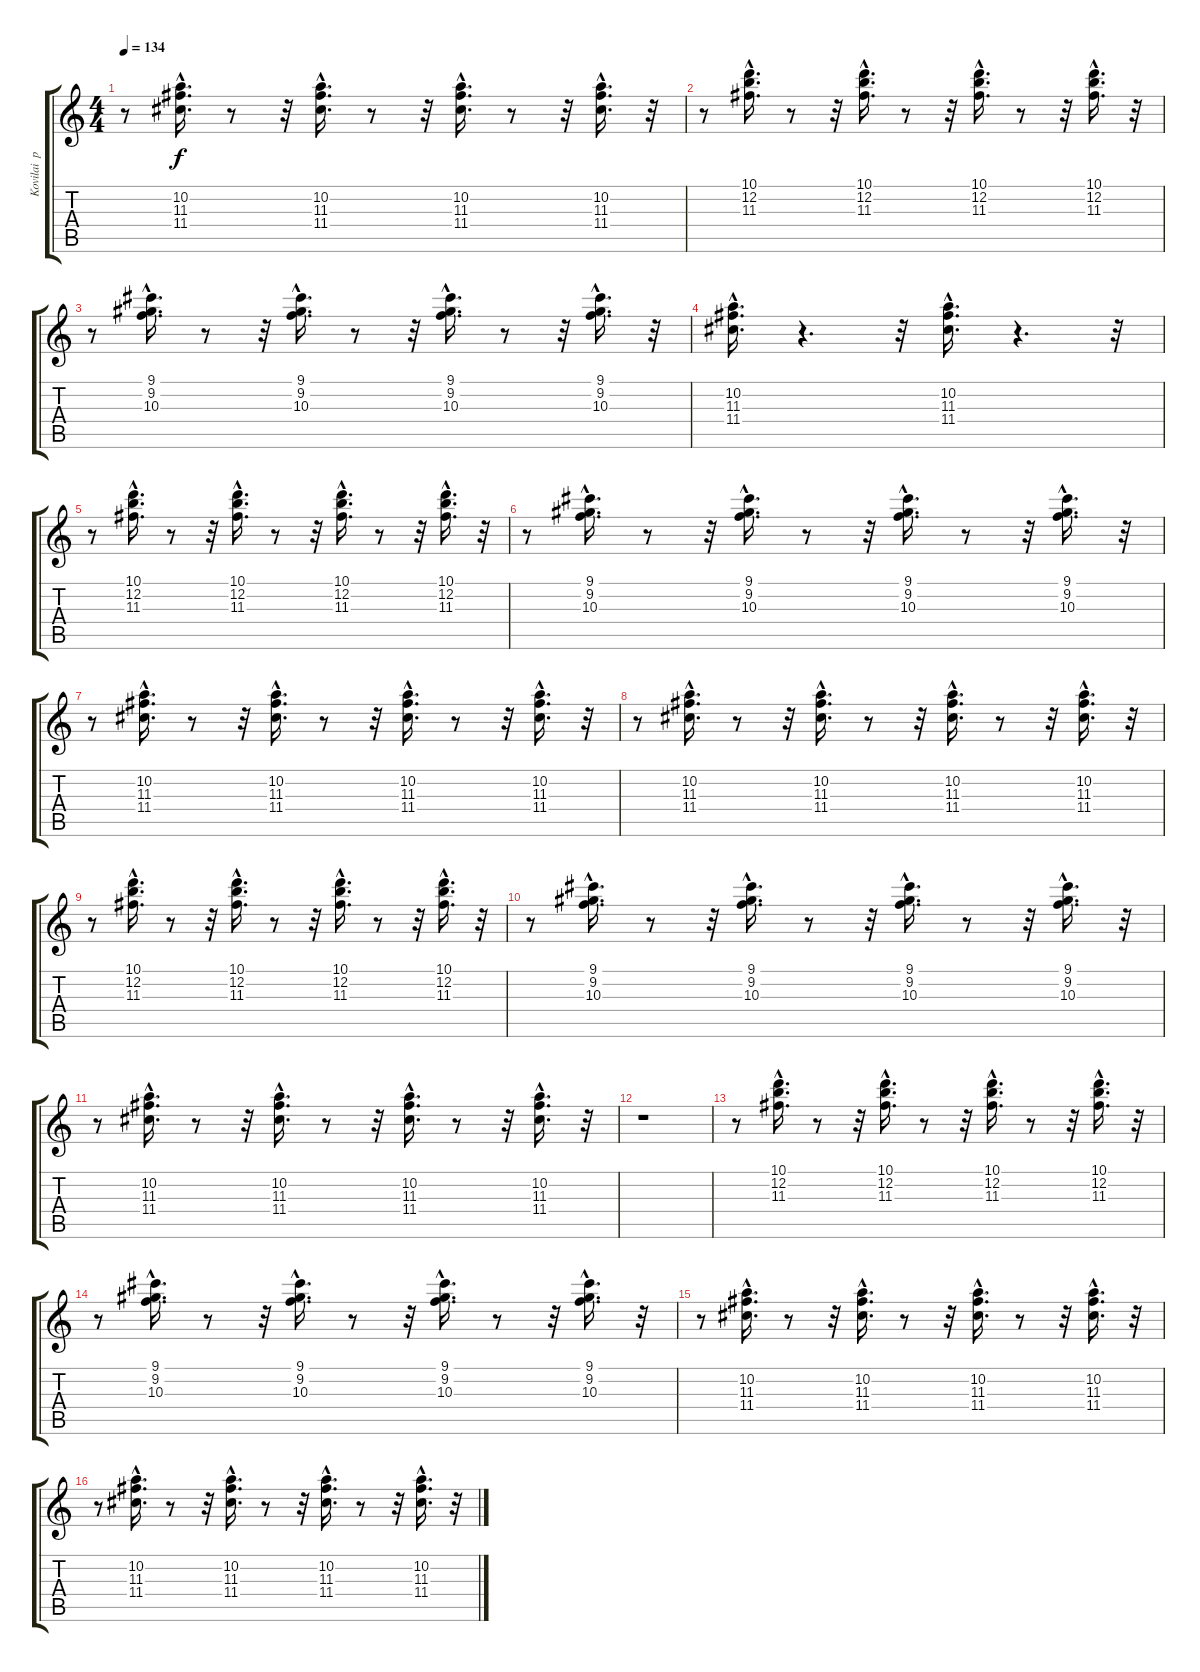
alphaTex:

\track ("Kovilai  po tihonechky:" "Kovilai  p") {instrument acousticguitarsteel}
\staff {score tabs}
\tuning (E4 B3 G3 D3 A2 E2) {hide}
\ts (4 4)
\tempo 134
\clef g2
\ks c
r.8{dy f} (10.2{hac} 11.3{hac} 11.4{hac}).16{d} r.8 r.32 (10.2{hac} 11.3{hac} 11.4{hac}).16{d} r.8 r.32 (10.2{hac} 11.3{hac} 11.4{hac}).16{d} r.8 r.32 (10.2{hac} 11.3{hac} 11.4{hac}).16{d} r.32 |
r.8 (10.1{hac} 12.2{hac} 11.3{hac}).16{d} r.8 r.32 (10.1{hac} 12.2{hac} 11.3{hac}).16{d} r.8 r.32 (10.1{hac} 12.2{hac} 11.3{hac}).16{d} r.8 r.32 (10.1{hac} 12.2{hac} 11.3{hac}).16{d} r.32 |
r.8 (9.1{hac} 9.2{hac} 10.3{hac}).16{d} r.8 r.32 (9.1{hac} 9.2{hac} 10.3{hac}).16{d} r.8 r.32 (9.1{hac} 9.2{hac} 10.3{hac}).16{d} r.8 r.32 (9.1{hac} 9.2{hac} 10.3{hac}).16{d} r.32 |
(10.2{hac} 11.3{hac} 11.4{hac}).16{d} r.4{d} r.32 (10.2{hac} 11.3{hac} 11.4{hac}).16{d} r.4{d} r.32 |
r.8 (10.1{hac} 12.2{hac} 11.3{hac}).16{d} r.8 r.32 (10.1{hac} 12.2{hac} 11.3{hac}).16{d} r.8 r.32 (10.1{hac} 12.2{hac} 11.3{hac}).16{d} r.8 r.32 (10.1{hac} 12.2{hac} 11.3{hac}).16{d} r.32 |
r.8 (9.1{hac} 9.2{hac} 10.3{hac}).16{d} r.8 r.32 (9.1{hac} 9.2{hac} 10.3{hac}).16{d} r.8 r.32 (9.1{hac} 9.2{hac} 10.3{hac}).16{d} r.8 r.32 (9.1{hac} 9.2{hac} 10.3{hac}).16{d} r.32 |
r.8 (10.2{hac} 11.3{hac} 11.4{hac}).16{d} r.8 r.32 (10.2{hac} 11.3{hac} 11.4{hac}).16{d} r.8 r.32 (10.2{hac} 11.3{hac} 11.4{hac}).16{d} r.8 r.32 (10.2{hac} 11.3{hac} 11.4{hac}).16{d} r.32 |
r.8 (10.2{hac} 11.3{hac} 11.4{hac}).16{d} r.8 r.32 (10.2{hac} 11.3{hac} 11.4{hac}).16{d} r.8 r.32 (10.2{hac} 11.3{hac} 11.4{hac}).16{d} r.8 r.32 (10.2{hac} 11.3{hac} 11.4{hac}).16{d} r.32 |
r.8 (10.1{hac} 12.2{hac} 11.3{hac}).16{d} r.8 r.32 (10.1{hac} 12.2{hac} 11.3{hac}).16{d} r.8 r.32 (10.1{hac} 12.2{hac} 11.3{hac}).16{d} r.8 r.32 (10.1{hac} 12.2{hac} 11.3{hac}).16{d} r.32 |
r.8 (9.1{hac} 9.2{hac} 10.3{hac}).16{d} r.8 r.32 (9.1{hac} 9.2{hac} 10.3{hac}).16{d} r.8 r.32 (9.1{hac} 9.2{hac} 10.3{hac}).16{d} r.8 r.32 (9.1{hac} 9.2{hac} 10.3{hac}).16{d} r.32 |
r.8 (10.2{hac} 11.3{hac} 11.4{hac}).16{d} r.8 r.32 (10.2{hac} 11.3{hac} 11.4{hac}).16{d} r.8 r.32 (10.2{hac} 11.3{hac} 11.4{hac}).16{d} r.8 r.32 (10.2{hac} 11.3{hac} 11.4{hac}).16{d} r.32 |
r.1 |
r.8 (10.1{hac} 12.2{hac} 11.3{hac}).16{d} r.8 r.32 (10.1{hac} 12.2{hac} 11.3{hac}).16{d} r.8 r.32 (10.1{hac} 12.2{hac} 11.3{hac}).16{d} r.8 r.32 (10.1{hac} 12.2{hac} 11.3{hac}).16{d} r.32 |
r.8 (9.1{hac} 9.2{hac} 10.3{hac}).16{d} r.8 r.32 (9.1{hac} 9.2{hac} 10.3{hac}).16{d} r.8 r.32 (9.1{hac} 9.2{hac} 10.3{hac}).16{d} r.8 r.32 (9.1{hac} 9.2{hac} 10.3{hac}).16{d} r.32 |
r.8 (10.2{hac} 11.3{hac} 11.4{hac}).16{d} r.8 r.32 (10.2{hac} 11.3{hac} 11.4{hac}).16{d} r.8 r.32 (10.2{hac} 11.3{hac} 11.4{hac}).16{d} r.8 r.32 (10.2{hac} 11.3{hac} 11.4{hac}).16{d} r.32 |
r.8 (10.2{hac} 11.3{hac} 11.4{hac}).16{d} r.8 r.32 (10.2{hac} 11.3{hac} 11.4{hac}).16{d} r.8 r.32 (10.2{hac} 11.3{hac} 11.4{hac}).16{d} r.8 r.32 (10.2{hac} 11.3{hac} 11.4{hac}).16{d} r.32
